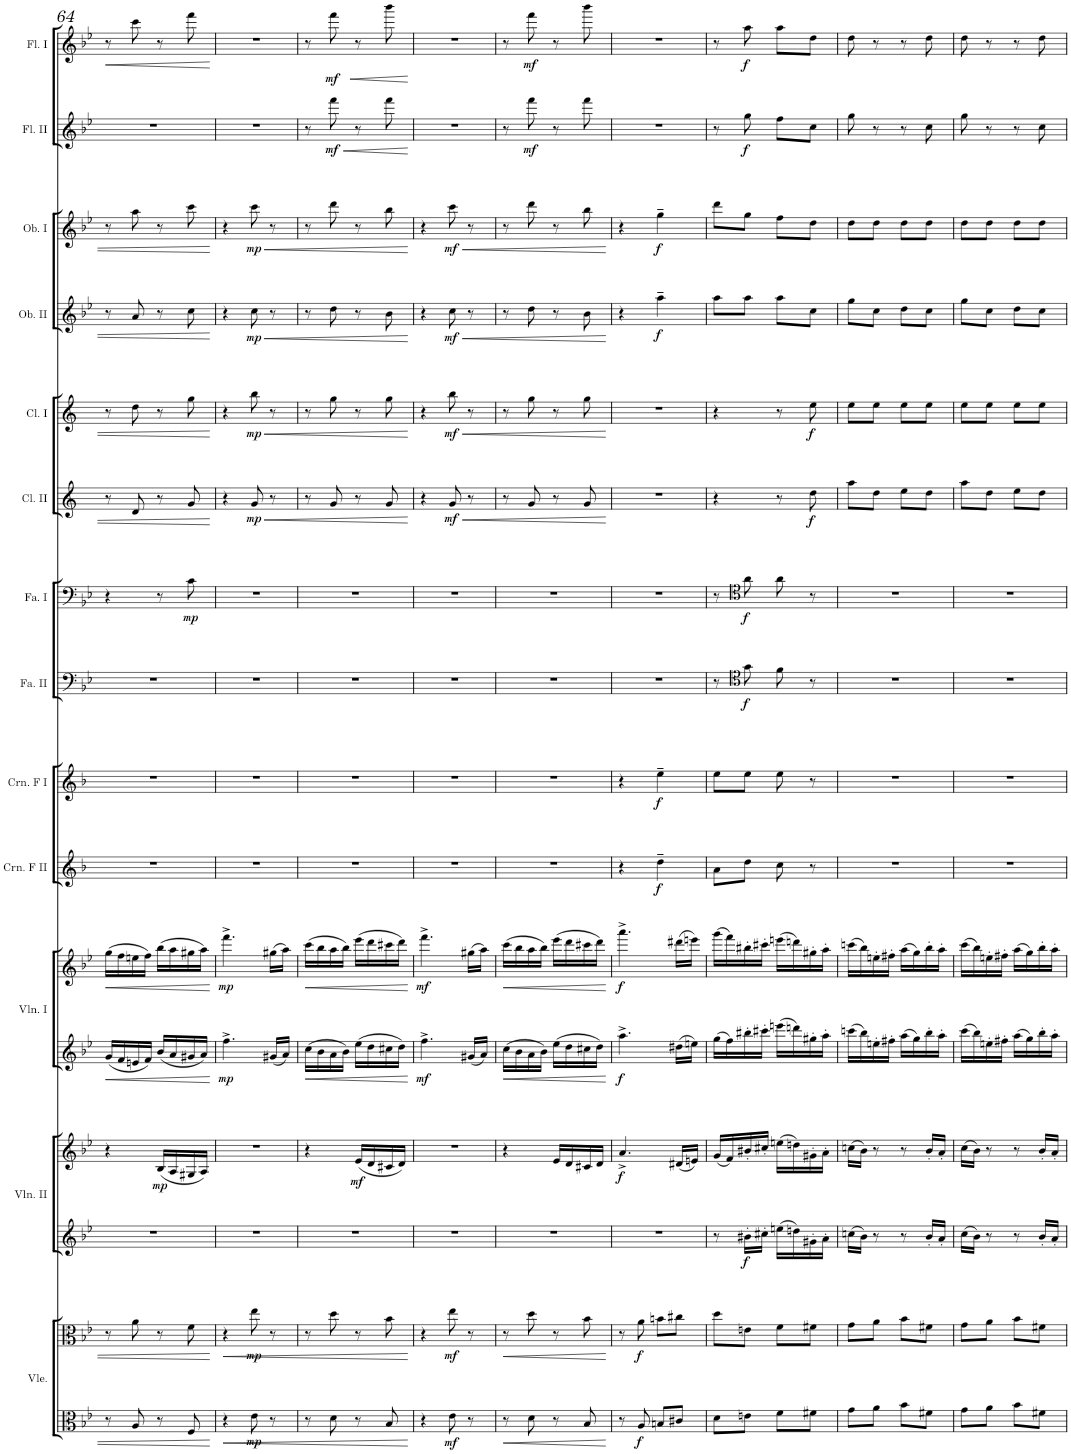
**kern	**kern	**dynam	**kern	**kern	**dynam	**kern	**kern	**dynam	**kern	**dynam	**kern	**dynam	**kern	**dynam	**kern	**dynam	**kern	**dynam	**kern	**dynam	**kern	**dynam	**kern	**dynam	**kern	**dynam	**kern	**dynam
*part13	*part13	*part13	*part12	*part12	*part12	*part11	*part11	*part11	*part10	*part10	*part9	*part9	*part8	*part8	*part7	*part7	*part6	*part6	*part5	*part5	*part4	*part4	*part3	*part3	*part2	*part2	*part1	*part1
*staff16	*staff15	*staff15/16	*staff14	*staff13	*staff13/14	*staff12	*staff11	*staff11/12	*staff10	*staff10	*staff9	*staff9	*staff8	*staff8	*staff7	*staff7	*staff6	*staff6	*staff5	*staff5	*staff4	*staff4	*staff3	*staff3	*staff2	*staff2	*staff1	*staff1
*I"Viole.	*	*	*I"Violini II.	*	*	*I"Violini I.	*	*	*I"Corni in F II	*	*I"Corni in F I	*	*I"Fagotto II.	*	*I"Fagotto I.	*	*I"Clarinetto II in B.	*	*I"Clarinetto I in B.	*	*I"Oboe II.	*	*I"Oboe I.	*	*I"Flauto II.	*	*I"Flauto I.	*
*I'Vle.	*	*	*I'Vln. II	*	*	*I'Vln. I	*	*	*I'Crn. F II	*	*I'Crn. F I	*	*I'Fa. II	*	*I'Fa. I	*	*I'Cl. II	*	*I'Cl. I	*	*I'Ob. II	*	*I'Ob. I	*	*I'Fl. II	*	*I'Fl. I	*
!!LO:PB:g=z
*clefC3	*clefC3	*	*clefG2	*clefG2	*	*clefG2	*clefG2	*	*clefG2	*	*clefG2	*	*clefF4	*	*clefF4	*	*clefG2	*	*clefG2	*	*clefG2	*	*clefG2	*	*clefG2	*	*clefG2	*
*	*	*	*	*	*	*	*	*	*Trd4c7	*	*Trd4c7	*	*	*	*	*	*Trd1c2	*	*Trd1c2	*	*	*	*	*	*	*	*	*
*k[b-e-]	*k[b-e-]	*	*k[b-e-]	*k[b-e-]	*	*k[b-e-]	*k[b-e-]	*	*k[b-]	*	*k[b-]	*	*k[b-e-]	*	*k[b-e-]	*	*k[]	*	*k[]	*	*k[b-e-]	*	*k[b-e-]	*	*k[b-e-]	*	*k[b-e-]	*
*M2/4	*M2/4	*	*M2/4	*M2/4	*	*M2/4	*M2/4	*	*M2/4	*	*M2/4	*	*M2/4	*	*M2/4	*	*M2/4	*	*M2/4	*	*M2/4	*	*M2/4	*	*M2/4	*	*M2/4	*
=64	=64	=64	=64	=64	=64	=64	=64	=64	=64	=64	=64	=64	=64	=64	=64	=64	=64	=64	=64	=64	=64	=64	=64	=64	=64	=64	=64	=64
!	!	!	!	!	!	!	!	!LO:HP:b	!	!	!	!	!	!	!	!	!	!	!	!	!	!	!	!	!	!	!	!LO:HP:b
8r	8r	.	2r	4r	.	16g/LL	(16gg\LL	<	2r	.	2r	.	2r	.	4r	.	8r	.	8r	.	8r	.	8r	.	2r	.	8r	<
.	.	.	.	.	.	16f/	16ff\	.	.	.	.	.	.	.	.	.	.	.	.	.	.	.	.	.	.	.	.	.
8A/	8a\	.	.	.	.	16en/	16een\	.	.	.	.	.	.	.	.	.	8d/	.	8dd\	.	8a/	.	8aa\	.	.	.	8ccc\	.
.	.	.	.	.	.	16f/JJ	16ff\JJ)	.	.	.	.	.	.	.	.	.	.	.	.	.	.	.	.	.	.	.	.	.
!	!	!	!	!	!LO:DY:b	!	!	!	!	!	!	!	!	!	!	!	!	!	!	!	!	!	!	!	!	!	!	!
8r	8r	.	.	(16B-/LL	mp	16b-/LL	(16bb-\LL	.	.	.	.	.	.	.	8r	.	8r	.	8r	.	8r	.	8r	.	.	.	8r	.
.	.	.	.	16A/	.	16a/	16aa\	.	.	.	.	.	.	.	.	.	.	.	.	.	.	.	.	.	.	.	.	.
!	!	!	!	!	!	!	!	!	!	!	!	!	!	!	!	!LO:DY:b	!	!	!	!	!	!	!	!	!	!	!	!
8F/	8f\	.	.	16G#X/	.	16g#X/	16gg#X\	.	.	.	.	.	.	.	8c\	mp	8g/	.	8gg\	.	8cc\	.	8ccc\	.	.	.	8fff\	.
.	.	.	.	16A/JJ)	.	16a/JJ	16aa\JJ)	.	.	.	.	.	.	.	.	.	.	.	.	.	.	.	.	.	.	.	.	.
.	.	.	.	.	.	.	.	[	.	.	.	.	.	.	.	.	.	.	.	.	.	.	.	.	.	.	.	[
=65	=65	=65	=65	=65	=65	=65	=65	=65	=65	=65	=65	=65	=65	=65	=65	=65	=65	=65	=65	=65	=65	=65	=65	=65	=65	=65	=65	=65
!	!	!LO:HP:b	!	!	!	!	!	!LO:DY:b=2	!	!	!	!	!	!	!	!	!	!	!	!	!	!	!	!	!	!	!	!
!	!	!	!	!	!	!	!	!LO:DY:n=1:b	!	!	!	!	!	!	!	!	!	!	!	!	!	!	!	!	!	!	!	!
4r	4r	<	2r	2r	.	4.ff^\	4.fff^\	mp mp	2r	.	2r	.	2r	.	2r	.	4r	.	4r	.	4r	.	4r	.	2r	.	2r	.
!	!	!LO:DY:b=2	!	!	!	!	!	!	!	!	!	!	!	!	!	!	!	!LO:HP:b	!	!LO:HP:b	!	!LO:HP:b	!	!LO:HP:b	!	!	!	!
!	!	!LO:DY:n=1:b	!	!	!	!	!	!	!	!	!	!	!	!	!	!	!	!LO:DY:n=1:b	!	!LO:DY:n=1:b	!	!LO:DY:n=1:b	!	!LO:DY:n=1:b	!	!	!	!
8e-\	8ee-\	mp mp	.	.	.	.	.	.	.	.	.	.	.	.	.	.	8g/	< mp	8bb\	< mp	8cc\	< mp	8ccc\	< mp	.	.	.	.
8r	8r	.	.	.	.	16g#X/LL	(16gg#X\LL	.	.	.	.	.	.	.	.	.	8r	.	8r	.	8r	.	8r	.	.	.	.	.
.	.	.	.	.	.	16a/JJ	16aa\JJ)	.	.	.	.	.	.	.	.	.	.	.	.	.	.	.	.	.	.	.	.	.
=66	=66	=66	=66	=66	=66	=66	=66	=66	=66	=66	=66	=66	=66	=66	=66	=66	=66	=66	=66	=66	=66	=66	=66	=66	=66	=66	=66	=66
!	!	!	!	!	!	!	!	!LO:HP:b	!	!	!	!	!	!	!	!	!	!	!	!	!	!	!	!	!	!	!	!
8r	8r	.	2r	4r	.	16cc\LL	(16ccc\LL	<	2r	.	2r	.	2r	.	2r	.	8r	.	8r	.	8r	.	8r	.	8r	.	8r	.
.	.	.	.	.	.	16b-\	16bb-\	.	.	.	.	.	.	.	.	.	.	.	.	.	.	.	.	.	.	.	.	.
!	!	!	!	!	!	!	!	!	!	!	!	!	!	!	!	!	!	!	!	!	!	!	!	!	!	!LO:HP:b	!	!LO:HP:b
!	!	!	!	!	!	!	!	!	!	!	!	!	!	!	!	!	!	!	!	!	!	!	!	!	!	!LO:DY:n=1:b	!	!LO:DY:n=1:b
8d\	8dd\	.	.	.	.	16a\	16aa\	.	.	.	.	.	.	.	.	.	8g/	.	8gg\	.	8dd\	.	8ddd\	.	8fff\	< mf	8fff\	< mf
.	.	.	.	.	.	16b-\JJ	16bb-\JJ)	.	.	.	.	.	.	.	.	.	.	.	.	.	.	.	.	.	.	.	.	.
!	!	!	!	!	!LO:DY:b	!	!	!	!	!	!	!	!	!	!	!	!	!	!	!	!	!	!	!	!	!	!	!
8r	8r	.	.	(16e-/LL	mf	16ee-\LL	(16eee-\LL	.	.	.	.	.	.	.	.	.	8r	.	8r	.	8r	.	8r	.	8r	.	8r	.
.	.	.	.	16d/	.	16dd\	16ddd\	.	.	.	.	.	.	.	.	.	.	.	.	.	.	.	.	.	.	.	.	.
8B-/	8b-\	.	.	16c#X/	.	16cc#X\	16ccc#X\	.	.	.	.	.	.	.	.	.	8g/	.	8gg\	.	8b-\	.	8bb-\	.	8fff\	.	8bbb-\	.
.	.	.	.	16d/JJ)	.	16dd\JJ	16ddd\JJ)	.	.	.	.	.	.	.	.	.	.	.	.	.	.	.	.	.	.	.	.	.
.	.	[	.	.	.	.	.	[	.	.	.	.	.	.	.	.	.	[	.	[	.	[	.	[	.	[	.	[
=67	=67	=67	=67	=67	=67	=67	=67	=67	=67	=67	=67	=67	=67	=67	=67	=67	=67	=67	=67	=67	=67	=67	=67	=67	=67	=67	=67	=67
!	!	!	!	!	!	!	!	!LO:DY:b=2	!	!	!	!	!	!	!	!	!	!	!	!	!	!	!	!	!	!	!	!
!	!	!	!	!	!	!	!	!LO:DY:n=1:b	!	!	!	!	!	!	!	!	!	!	!	!	!	!	!	!	!	!	!	!
4r	4r	.	2r	2r	.	4.ff^\	4.fff^\	mf mf	2r	.	2r	.	2r	.	2r	.	4r	.	4r	.	4r	.	4r	.	2r	.	2r	.
!	!	!LO:DY:b=2	!	!	!	!	!	!	!	!	!	!	!	!	!	!	!	!LO:HP:b	!	!LO:HP:b	!	!LO:HP:b	!	!LO:HP:b	!	!	!	!
!	!	!LO:DY:n=1:b	!	!	!	!	!	!	!	!	!	!	!	!	!	!	!	!LO:DY:n=1:b	!	!LO:DY:n=1:b	!	!LO:DY:n=1:b	!	!LO:DY:n=1:b	!	!	!	!
8e-\	8ee-\	mf mf	.	.	.	.	.	.	.	.	.	.	.	.	.	.	8g/	< mf	8bb\	< mf	8cc\	< mf	8ccc\	< mf	.	.	.	.
8r	8r	.	.	.	.	16g#X/LL	(16gg#X\LL	.	.	.	.	.	.	.	.	.	8r	.	8r	.	8r	.	8r	.	.	.	.	.
.	.	.	.	.	.	16a/JJ	16aa\JJ)	.	.	.	.	.	.	.	.	.	.	.	.	.	.	.	.	.	.	.	.	.
=68	=68	=68	=68	=68	=68	=68	=68	=68	=68	=68	=68	=68	=68	=68	=68	=68	=68	=68	=68	=68	=68	=68	=68	=68	=68	=68	=68	=68
!	!	!LO:HP:b	!	!	!	!	!	!LO:HP:b	!	!	!	!	!	!	!	!	!	!	!	!	!	!	!	!	!	!	!	!
8r	8r	<	2r	4r	.	16cc\LL	(16ccc\LL	<	2r	.	2r	.	2r	.	2r	.	8r	.	8r	.	8r	.	8r	.	8r	.	8r	.
.	.	.	.	.	.	16b-\	16bb-\	.	.	.	.	.	.	.	.	.	.	.	.	.	.	.	.	.	.	.	.	.
!	!	!	!	!	!	!	!	!	!	!	!	!	!	!	!	!	!	!	!	!	!	!	!	!	!	!LO:DY:b	!	!LO:DY:b
8d\	8dd\	.	.	.	.	16a\	16aa\	.	.	.	.	.	.	.	.	.	8g/	.	8gg\	.	8dd\	.	8ddd\	.	8fff\	mf	8fff\	mf
.	.	.	.	.	.	16b-\JJ	16bb-\JJ)	.	.	.	.	.	.	.	.	.	.	.	.	.	.	.	.	.	.	.	.	.
8r	8r	.	.	16e-/LL	.	16ee-\LL	(16eee-\LL	.	.	.	.	.	.	.	.	.	8r	.	8r	.	8r	.	8r	.	8r	.	8r	.
.	.	.	.	16d/	.	16dd\	16ddd\	.	.	.	.	.	.	.	.	.	.	.	.	.	.	.	.	.	.	.	.	.
8B-/	8b-\	.	.	16c#X/	.	16cc#X\	16ccc#X\	.	.	.	.	.	.	.	.	.	8g/	.	8gg\	.	8b-\	.	8bb-\	.	8fff\	.	8bbb-\	.
.	.	.	.	16d/JJ	.	16dd\JJ	16ddd\JJ)	.	.	.	.	.	.	.	.	.	.	.	.	.	.	.	.	.	.	.	.	.
.	.	[	.	.	.	.	.	[	.	.	.	.	.	.	.	.	.	[	.	[	.	[	.	[	.	.	.	.
=69	=69	=69	=69	=69	=69	=69	=69	=69	=69	=69	=69	=69	=69	=69	=69	=69	=69	=69	=69	=69	=69	=69	=69	=69	=69	=69	=69	=69
!	!	!	!	!	!LO:DY:b	!	!	!LO:DY:b=2	!	!	!	!	!	!	!	!	!	!	!	!	!	!	!	!	!	!	!	!
!	!	!	!	!	!	!	!	!LO:DY:n=1:b	!	!	!	!	!	!	!	!	!	!	!	!	!	!	!	!	!	!	!	!
8r	8r	.	2r	4.a^/	f	4.aa^\	4.aaa^\	f f	4r	.	4r	.	2r	.	2r	.	2r	.	2r	.	4r	.	4r	.	2r	.	2r	.
!	!	!LO:DY:b=2	!	!	!	!	!	!	!	!	!	!	!	!	!	!	!	!	!	!	!	!	!	!	!	!	!	!
!	!	!LO:DY:n=1:b	!	!	!	!	!	!	!	!	!	!	!	!	!	!	!	!	!	!	!	!	!	!	!	!	!	!
8A/	8a\	f f	.	.	.	.	.	.	.	.	.	.	.	.	.	.	.	.	.	.	.	.	.	.	.	.	.	.
!	!	!	!	!	!	!	!	!	!	!LO:DY:b	!	!LO:DY:b	!	!	!	!	!	!	!	!	!	!LO:DY:b	!	!LO:DY:b	!	!	!	!
8Bn/L	8bn\L	.	.	.	.	.	.	.	4dd~\	f	4ee~\	f	.	.	.	.	.	.	.	.	4aa~\	f	4gg~\	f	.	.	.	.
8c#X/J	8cc#X\J	.	.	(16d#X/LL	.	16dd#X\LL	(16ddd#X\LL	.	.	.	.	.	.	.	.	.	.	.	.	.	.	.	.	.	.	.	.	.
.	.	.	.	16en/JJ)	.	16een\JJ	16eeen\JJ)	.	.	.	.	.	.	.	.	.	.	.	.	.	.	.	.	.	.	.	.	.
=70	=70	=70	=70	=70	=70	=70	=70	=70	=70	=70	=70	=70	=70	=70	=70	=70	=70	=70	=70	=70	=70	=70	=70	=70	=70	=70	=70	=70
8d\L	8dd\L	.	8r	(16g/LL	.	16gg\LL	(16ggg\LL	.	8a\L	.	8ee\L	.	8r	.	8r	.	4r	.	4r	.	8aa\L	.	8ddd\L	.	8r	.	8r	.
.	.	.	.	16f/)	.	16ff\	16fff\)	.	.	.	.	.	.	.	.	.	.	.	.	.	.	.	.	.	.	.	.	.
*	*	*	*	*	*	*	*	*	*	*	*	*	*clefC4	*	*clefC4	*	*	*	*	*	*	*	*	*	*	*	*	*
!	!	!	!	!	!LO:DY:b=2	!	!	!	!	!	!	!	!	!LO:DY:b	!	!LO:DY:b	!	!	!	!	!	!	!	!	!	!LO:DY:b	!	!LO:DY:b
8en\J	8en\J	.	16b#X'\LL	16b#X'/	f	16bb#X'\	16bb#X'\	.	8dd\J	.	8ee\J	.	8g\	f	8a\	f	.	.	.	.	8aa\J	.	8gg\J	.	8gg\	f	8aa\	f
.	.	.	16cc#X'\JJ	16cc#X'/JJ	.	16ccc#X'\JJ	16ccc#X'\JJ	.	.	.	.	.	.	.	.	.	.	.	.	.	.	.	.	.	.	.	.	.
8f\L	8f\L	.	16een\LL	(16een\LL	.	16eeen\LL	(16eeen\LL	.	8cc\	.	8ee\	.	8f\	.	8a\	.	8r	.	8r	.	8aa\L	.	8ff\L	.	8ff\L	.	8aa\L	.
.	.	.	16ddn\	16ddn\)	.	16dddn\	16dddn\)	.	.	.	.	.	.	.	.	.	.	.	.	.	.	.	.	.	.	.	.	.
!	!	!	!	!	!	!	!	!	!	!	!	!	!	!	!	!	!	!LO:DY:b	!	!LO:DY:b	!	!	!	!	!	!	!	!
8f#X\J	8f#X\J	.	16g#X'\	16g#X'\	.	16gg#X'\	16gg#X'\	.	8r	.	8r	.	8r	.	8r	.	8dd\	f	8ee\	f	8cc\J	.	8dd\J	.	8cc\J	.	8dd\J	.
.	.	.	16a'\JJ	16a'\JJ	.	16aa'\JJ	16aa'\JJ	.	.	.	.	.	.	.	.	.	.	.	.	.	.	.	.	.	.	.	.	.
=71	=71	=71	=71	=71	=71	=71	=71	=71	=71	=71	=71	=71	=71	=71	=71	=71	=71	=71	=71	=71	=71	=71	=71	=71	=71	=71	=71	=71
8g\L	8g\L	.	16ccn\LL	(16ccn\LL	.	16cccn\LL	(16cccn\LL	.	2r	.	2r	.	2r	.	2r	.	8aa\L	.	8ee\L	.	8gg\L	.	8dd\L	.	8gg\	.	8dd\	.
.	.	.	16b-\JJ	16b-\JJ)	.	16bb-\	16bb-\)	.	.	.	.	.	.	.	.	.	.	.	.	.	.	.	.	.	.	.	.	.
8a\J	8a\J	.	8r	8r	.	16een'\	16een'\	.	.	.	.	.	.	.	.	.	8dd\J	.	8ee\J	.	8cc\J	.	8dd\J	.	8r	.	8r	.
.	.	.	.	.	.	16ff#X'\JJ	16ff#X'\JJ	.	.	.	.	.	.	.	.	.	.	.	.	.	.	.	.	.	.	.	.	.
8b-\L	8b-\L	.	8r	8r	.	16aa\LL	(16aa\LL	.	.	.	.	.	.	.	.	.	8ee\L	.	8ee\L	.	8dd\L	.	8dd\L	.	8r	.	8r	.
.	.	.	.	.	.	16gg\	16gg\)	.	.	.	.	.	.	.	.	.	.	.	.	.	.	.	.	.	.	.	.	.
8f#X\J	8f#X\J	.	16b-'/LL	16b-'/LL	.	16bb-'\	16bb-'\	.	.	.	.	.	.	.	.	.	8dd\J	.	8ee\J	.	8cc\J	.	8dd\J	.	8cc\	.	8dd\	.
.	.	.	16a'/JJ	16a'/JJ	.	16aa'\JJ	16aa'\JJ	.	.	.	.	.	.	.	.	.	.	.	.	.	.	.	.	.	.	.	.	.
=72	=72	=72	=72	=72	=72	=72	=72	=72	=72	=72	=72	=72	=72	=72	=72	=72	=72	=72	=72	=72	=72	=72	=72	=72	=72	=72	=72	=72
8g\L	8g\L	.	16cc\LL	(16cc\LL	.	16ccc\LL	(16ccc\LL	.	2r	.	2r	.	2r	.	2r	.	8aa\L	.	8ee\L	.	8gg\L	.	8dd\L	.	8gg\	.	8dd\	.
.	.	.	16b-\JJ	16b-\JJ)	.	16bb-\	16bb-\)	.	.	.	.	.	.	.	.	.	.	.	.	.	.	.	.	.	.	.	.	.
8a\J	8a\J	.	8r	8r	.	16een'\	16een'\	.	.	.	.	.	.	.	.	.	8dd\J	.	8ee\J	.	8cc\J	.	8dd\J	.	8r	.	8r	.
.	.	.	.	.	.	16ff#X'\JJ	16ff#X'\JJ	.	.	.	.	.	.	.	.	.	.	.	.	.	.	.	.	.	.	.	.	.
8b-\L	8b-\L	.	8r	8r	.	16aa\LL	(16aa\LL	.	.	.	.	.	.	.	.	.	8ee\L	.	8ee\L	.	8dd\L	.	8dd\L	.	8r	.	8r	.
.	.	.	.	.	.	16gg\	16gg\)	.	.	.	.	.	.	.	.	.	.	.	.	.	.	.	.	.	.	.	.	.
8f#X\J	8f#X\J	.	16b-'/LL	16b-'/LL	.	16bb-'\	16bb-'\	.	.	.	.	.	.	.	.	.	8dd\J	.	8ee\J	.	8cc\J	.	8dd\J	.	8cc\	.	8dd\	.
.	.	.	16a'/JJ	16a'/JJ	.	16aa'\JJ	16aa'\JJ	.	.	.	.	.	.	.	.	.	.	.	.	.	.	.	.	.	.	.	.	.
=	=	=	=	=	=	=	=	=	=	=	=	=	=	=	=	=	=	=	=	=	=	=	=	=	=	=	=	=
*-	*-	*-	*-	*-	*-	*-	*-	*-	*-	*-	*-	*-	*-	*-	*-	*-	*-	*-	*-	*-	*-	*-	*-	*-	*-	*-	*-	*-
